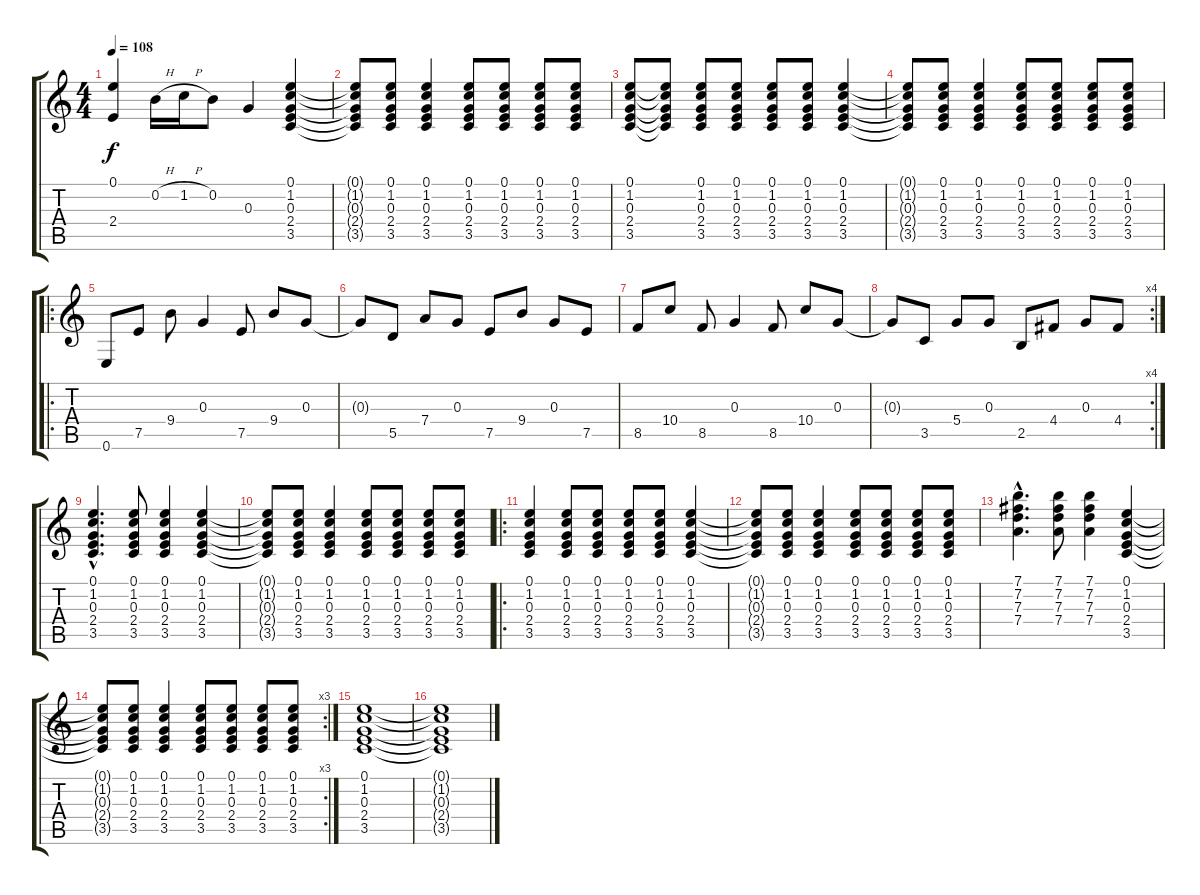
\track "" {instrument acousticguitarsteel}
\staff {score tabs}
\tuning (E4 B3 G3 D3 A2 E2) {hide}
\ts (4 4)
\tempo 108
\clef g2
\ks c
(0.1 2.4).4{dy f} 0.2{h}.16 1.2{h}.16 0.2.8 0.3.4 (0.1 1.2 0.3 2.4 3.5).4 |
(0.1{t} 1.2{t} 0.3{t} 2.4{t} 3.5{t}).8 (0.1 1.2 0.3 2.4 3.5).8 (0.1 1.2 0.3 2.4 3.5).4 (0.1 1.2 0.3 2.4 3.5).8 (0.1 1.2 0.3 2.4 3.5).8 (0.1 1.2 0.3 2.4 3.5).8 (0.1 1.2 0.3 2.4 3.5).8 |
(0.1 1.2 0.3 2.4 3.5).8 (0.1{t} 1.2{t} 0.3{t} 2.4{t} 3.5{t}).8 (0.1 1.2 0.3 2.4 3.5).8 (0.1 1.2 0.3 2.4 3.5).8 (0.1 1.2 0.3 2.4 3.5).8 (0.1 1.2 0.3 2.4 3.5).8 (0.1 1.2 0.3 2.4 3.5).4 |
(0.1{t} 1.2{t} 0.3{t} 2.4{t} 3.5{t}).8 (0.1 1.2 0.3 2.4 3.5).8 (0.1 1.2 0.3 2.4 3.5).4 (0.1 1.2 0.3 2.4 3.5).8 (0.1 1.2 0.3 2.4 3.5).8 (0.1 1.2 0.3 2.4 3.5).8 (0.1 1.2 0.3 2.4 3.5).8 |
\ro
0.6.8 7.5.8 9.4.8 0.3.4 7.5.8 9.4.8 0.3.8 |
0.3{t}.8 5.5.8 7.4.8 0.3.8 7.5.8 9.4.8 0.3.8 7.5.8 |
8.5.8 10.4.8 8.5.8 0.3.4 8.5.8 10.4.8 0.3.8 |
\rc 4
0.3{t}.8 3.5.8 5.4.8 0.3.8 2.5.8 4.4.8 0.3.8 4.4.8 |
(0.1{hac} 1.2{hac} 0.3{hac} 2.4{hac} 3.5{hac}).4{d} (0.1 1.2 0.3 2.4 3.5).8 (0.1 1.2 0.3 2.4 3.5).4 (0.1 1.2 0.3 2.4 3.5).4 |
(0.1{t} 1.2{t} 0.3{t} 2.4{t} 3.5{t}).8 (0.1 1.2 0.3 2.4 3.5).8 (0.1 1.2 0.3 2.4 3.5).4 (0.1 1.2 0.3 2.4 3.5).8 (0.1 1.2 0.3 2.4 3.5).8 (0.1 1.2 0.3 2.4 3.5).8 (0.1 1.2 0.3 2.4 3.5).8 |
\ro
(0.1 1.2 0.3 2.4 3.5).4 (0.1 1.2 0.3 2.4 3.5).8 (0.1 1.2 0.3 2.4 3.5).8 (0.1 1.2 0.3 2.4 3.5).8 (0.1 1.2 0.3 2.4 3.5).8 (0.1 1.2 0.3 2.4 3.5).4 |
(0.1{t} 1.2{t} 0.3{t} 2.4{t} 3.5{t}).8 (0.1 1.2 0.3 2.4 3.5).8 (0.1 1.2 0.3 2.4 3.5).4 (0.1 1.2 0.3 2.4 3.5).8 (0.1 1.2 0.3 2.4 3.5).8 (0.1 1.2 0.3 2.4 3.5).8 (0.1 1.2 0.3 2.4 3.5).8 |
(7.1{hac} 7.2{hac} 7.3{hac} 7.4{hac}).4{d} (7.1 7.2 7.3 7.4).8 (7.1 7.2 7.3 7.4).4 (0.1 1.2 0.3 2.4 3.5).4 |
\rc 3
(0.1{t} 1.2{t} 0.3{t} 2.4{t} 3.5{t}).8 (0.1 1.2 0.3 2.4 3.5).8 (0.1 1.2 0.3 2.4 3.5).4 (0.1 1.2 0.3 2.4 3.5).8 (0.1 1.2 0.3 2.4 3.5).8 (0.1 1.2 0.3 2.4 3.5).8 (0.1 1.2 0.3 2.4 3.5).8 |
(0.1 1.2 0.3 2.4 3.5).1 |
(0.1{t} 1.2{t} 0.3{t} 2.4{t} 3.5{t}).1
